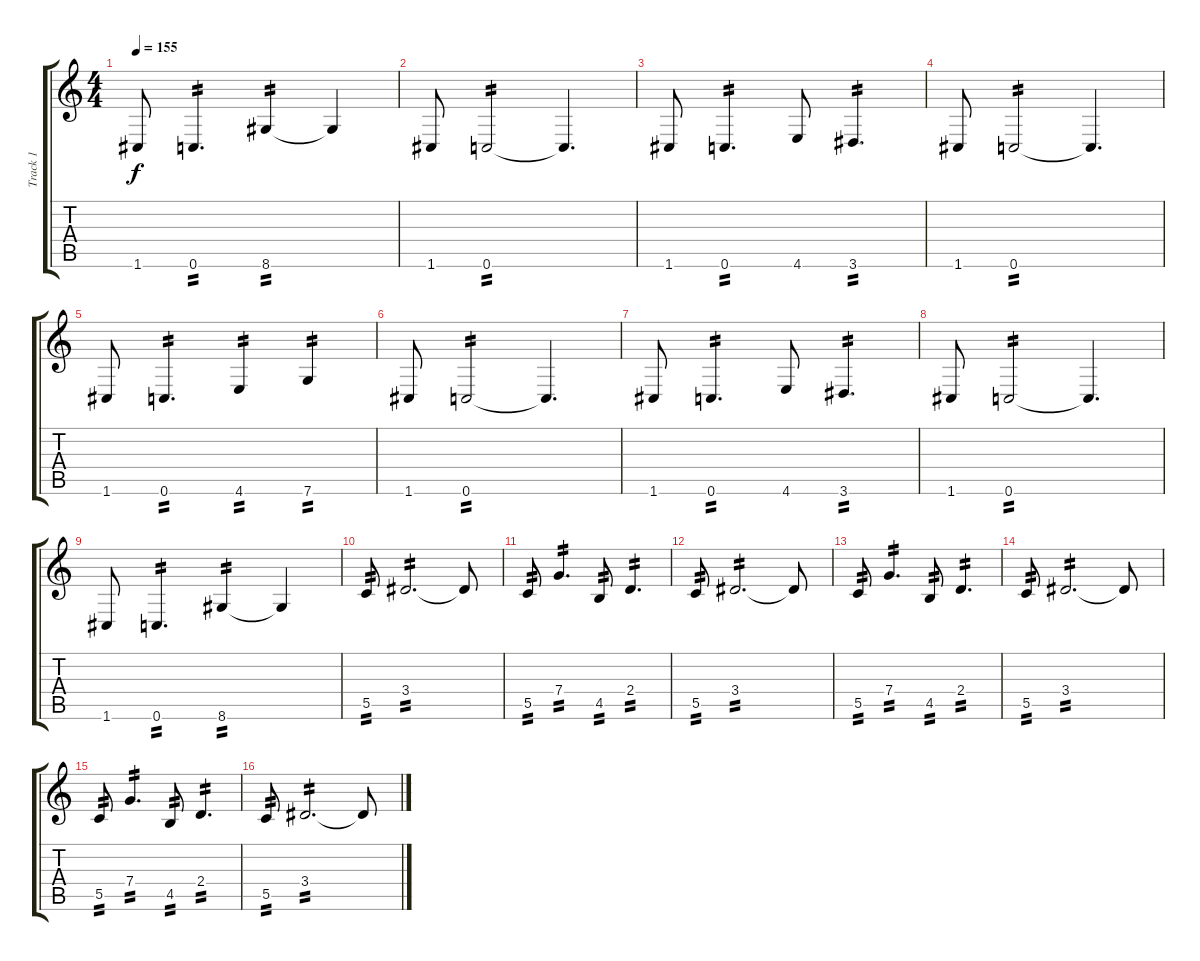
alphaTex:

\track ("Track 1" "Track 1") {instrument distortionguitar}
\staff {score tabs}
\tuning (D4 A3 F3 C3 G2 C2) {hide}
\ts (4 4)
\tempo 155
\clef g2
\ks c
1.6.8{dy f} 0.6.4{d tp 2} 8.6.4{tp 2} 8.6{t}.4 |
1.6.8 0.6.2{tp 2} 0.6{t}.4{d} |
1.6.8 0.6.4{d tp 2} 4.6.8 3.6.4{d tp 2} |
1.6.8 0.6.2{tp 2} 0.6{t}.4{d} |
1.6.8 0.6.4{d tp 2} 4.6.4{tp 2} 7.6.4{tp 2} |
1.6.8 0.6.2{tp 2} 0.6{t}.4{d} |
1.6.8 0.6.4{d tp 2} 4.6.8 3.6.4{d tp 2} |
1.6.8 0.6.2{tp 2} 0.6{t}.4{d} |
1.6.8 0.6.4{d tp 2} 8.6.4{tp 2} 8.6{t}.4 |
5.5.8{tp 2} 3.4.2{d tp 2} 3.4{t}.8 |
5.5.8{tp 2} 7.4.4{d tp 2} 4.5.8{tp 2} 2.4.4{d tp 2} |
5.5.8{tp 2} 3.4.2{d tp 2} 3.4{t}.8 |
5.5.8{tp 2} 7.4.4{d tp 2} 4.5.8{tp 2} 2.4.4{d tp 2} |
5.5.8{tp 2} 3.4.2{d tp 2} 3.4{t}.8 |
5.5.8{tp 2} 7.4.4{d tp 2} 4.5.8{tp 2} 2.4.4{d tp 2} |
5.5.8{tp 2} 3.4.2{d tp 2} 3.4{t}.8
